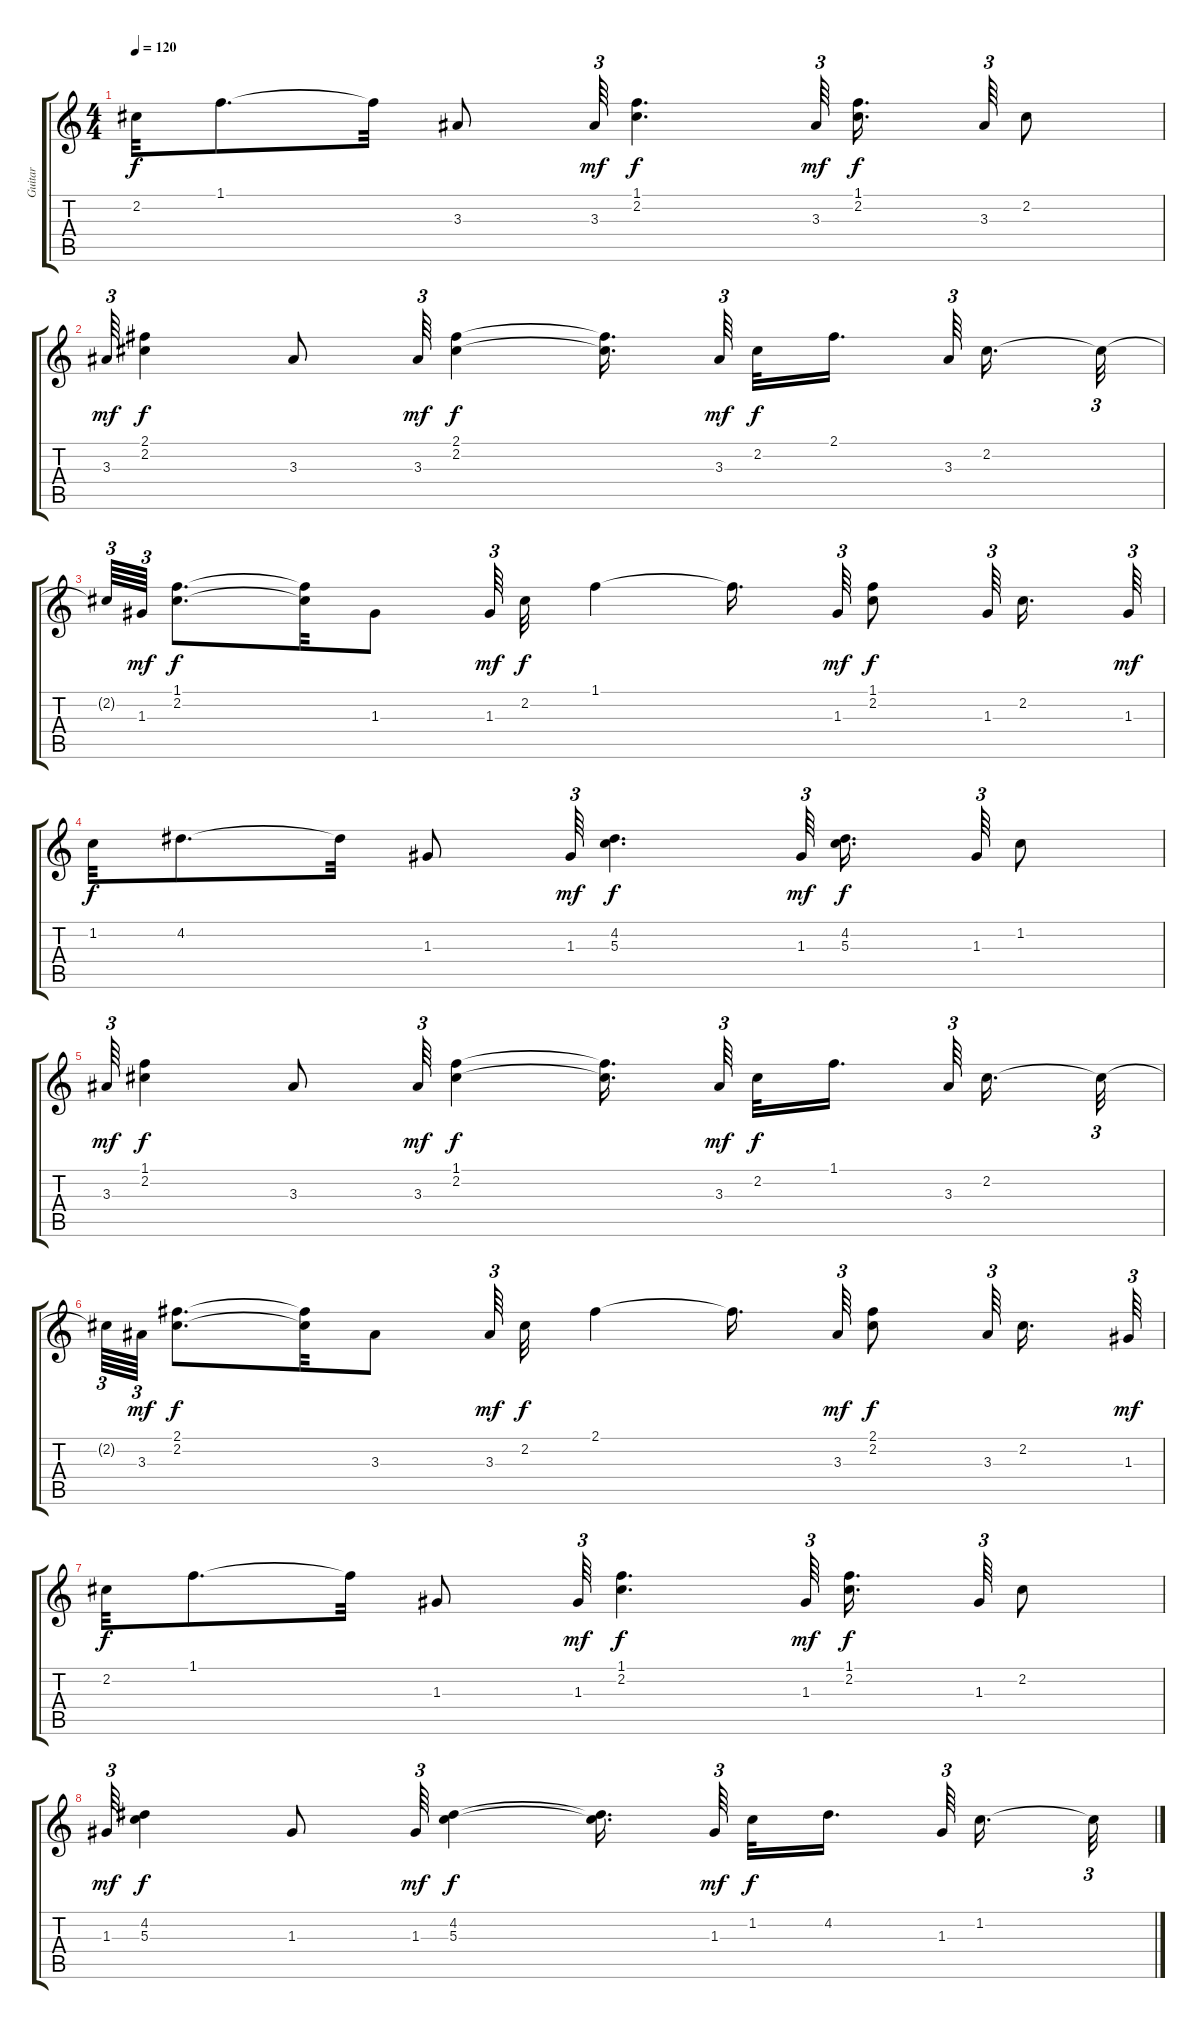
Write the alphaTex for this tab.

\track ("Guitar" "Guitar") {instrument acousticguitarsteel}
\staff {score tabs}
\tuning (E4 B3 G3 D3 A2 E2) {hide}
\ts (4 4)
\tempo 120
\clef g2
\ks c
2.2.32{dy f} 1.1.8{d} 1.1{t}.32 3.3.8 3.3.64{tu (3 2) dy mf} (1.1 2.2).4{d dy f} 3.3.64{tu (3 2) dy mf beam splitsecondary} (1.1 2.2).16{d dy f beam splitsecondary} 3.3.64{tu (3 2)} 2.2.8 |
3.3.64{tu (3 2) dy mf} (2.1 2.2).4{dy f} 3.3.8 3.3.64{tu (3 2) dy mf} (2.1 2.2).4{dy f} (2.1{t} 2.2{t}).16{d} 3.3.64{tu (3 2) dy mf} 2.2.32{dy f} 2.1.16{d beam splitsecondary} 3.3.64{tu (3 2) beam splitsecondary} 2.2.16{d} 2.2{t}.32{tu (3 2)} |
2.2{t}.64{tu (3 2)} 1.3.64{tu (3 2) dy mf} (1.1 2.2).8{d dy f} (1.1{t} 2.2{t}).32 1.3.8 1.3.64{tu (3 2) dy mf} 2.2.32{dy f} 1.1.4 1.1{t}.16{d} 1.3.64{tu (3 2) dy mf} (1.1 2.2).8{dy f} 1.3.64{tu (3 2) beam splitsecondary} 2.2.16{d} 1.3.64{tu (3 2) dy mf} |
1.2.32{dy f} 4.2.8{d} 4.2{t}.32 1.3.8 1.3.64{tu (3 2) dy mf} (4.2 5.3).4{d dy f} 1.3.64{tu (3 2) dy mf beam splitsecondary} (4.2 5.3).16{d dy f beam splitsecondary} 1.3.64{tu (3 2)} 1.2.8 |
3.3.64{tu (3 2) dy mf} (1.1 2.2).4{dy f} 3.3.8 3.3.64{tu (3 2) dy mf} (1.1 2.2).4{dy f} (1.1{t} 2.2{t}).16{d} 3.3.64{tu (3 2) dy mf} 2.2.32{dy f} 1.1.16{d beam splitsecondary} 3.3.64{tu (3 2) beam splitsecondary} 2.2.16{d} 2.2{t}.32{tu (3 2)} |
2.2{t}.64{tu (3 2)} 3.3.64{tu (3 2) dy mf} (2.1 2.2).8{d dy f} (2.1{t} 2.2{t}).32 3.3.8 3.3.64{tu (3 2) dy mf} 2.2.32{dy f} 2.1.4 2.1{t}.16{d} 3.3.64{tu (3 2) dy mf} (2.1 2.2).8{dy f} 3.3.64{tu (3 2) beam splitsecondary} 2.2.16{d} 1.3.64{tu (3 2) dy mf} |
2.2.32{dy f} 1.1.8{d} 1.1{t}.32 1.3.8 1.3.64{tu (3 2) dy mf} (1.1 2.2).4{d dy f} 1.3.64{tu (3 2) dy mf beam splitsecondary} (1.1 2.2).16{d dy f beam splitsecondary} 1.3.64{tu (3 2)} 2.2.8 |
1.3.64{tu (3 2) dy mf} (4.2 5.3).4{dy f} 1.3.8 1.3.64{tu (3 2) dy mf} (4.2 5.3).4{dy f} (4.2{t} 5.3{t}).16{d} 1.3.64{tu (3 2) dy mf} 1.2.32{dy f} 4.2.16{d beam splitsecondary} 1.3.64{tu (3 2) beam splitsecondary} 1.2.16{d} 1.2{t}.32{tu (3 2)}
